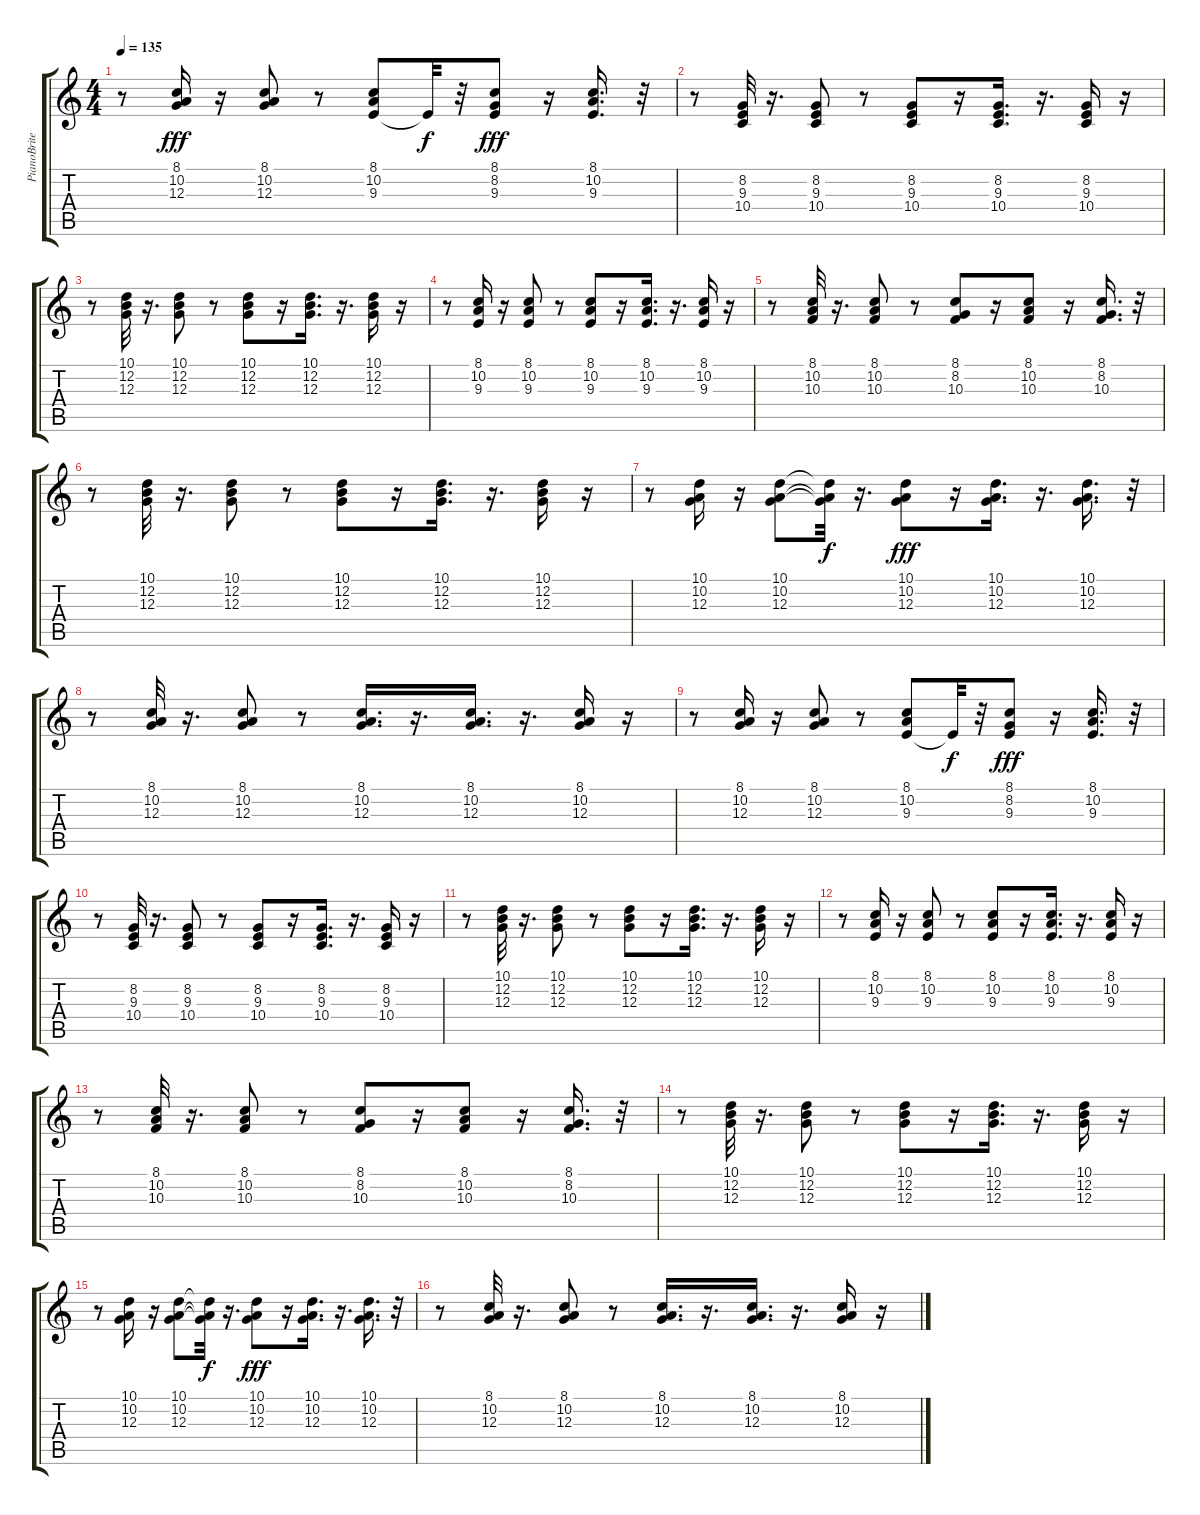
\track ("PianoBrite" "PianoBrite") {instrument brightacousticpiano}
\staff {score tabs}
\tuning (E4 B3 G3 D3 A2 E2) {hide}
\ts (4 4)
\tempo 135
\clef g2
\ks c
r.8{dy fff} (8.1 10.2 12.3).16 r.16 (8.1 10.2 12.3).8 r.8 (8.1 10.2 9.3).8 9.3{t}.32{dy f} r.32 (8.1 8.2 9.3).8{dy fff} r.16 (8.1 10.2 9.3).16{d} r.32 |
r.8 (8.2 9.3 10.4).32 r.16{d} (8.2 9.3 10.4).8 r.8 (8.2 9.3 10.4).8 r.16 (8.2 9.3 10.4).16{d} r.16{d} (8.2 9.3 10.4).16 r.16 |
r.8 (10.1 12.2 12.3).32 r.16{d} (10.1 12.2 12.3).8 r.8 (10.1 12.2 12.3).8 r.16 (10.1 12.2 12.3).16{d} r.16{d} (10.1 12.2 12.3).16 r.16 |
r.8 (8.1 10.2 9.3).16 r.16 (8.1 10.2 9.3).8 r.8 (8.1 10.2 9.3).8 r.16 (8.1 10.2 9.3).16{d} r.16{d} (8.1 10.2 9.3).16 r.16 |
r.8 (8.1 10.2 10.3).32 r.16{d} (8.1 10.2 10.3).8 r.8 (8.1 8.2 10.3).8 r.16 (8.1 10.2 10.3).8 r.16 (8.1 8.2 10.3).16{d} r.32 |
r.8 (10.1 12.2 12.3).32 r.16{d} (10.1 12.2 12.3).8 r.8 (10.1 12.2 12.3).8 r.16 (10.1 12.2 12.3).16{d} r.16{d} (10.1 12.2 12.3).16 r.16 |
r.8 (10.1 10.2 12.3).16 r.16 (10.1 10.2 12.3).8 (10.1{t} 10.2{t} 12.3{t}).32{dy f} r.16{d} (10.1 10.2 12.3).8{dy fff} r.16 (10.1 10.2 12.3).16{d} r.16{d} (10.1 10.2 12.3).16{d} r.32 |
r.8 (8.1 10.2 12.3).32 r.16{d} (8.1 10.2 12.3).8 r.8 (8.1 10.2 12.3).16{d} r.16{d} (8.1 10.2 12.3).16{d} r.16{d} (8.1 10.2 12.3).16 r.16 |
r.8 (8.1 10.2 12.3).16 r.16 (8.1 10.2 12.3).8 r.8 (8.1 10.2 9.3).8 9.3{t}.32{dy f} r.32 (8.1 8.2 9.3).8{dy fff} r.16 (8.1 10.2 9.3).16{d} r.32 |
r.8 (8.2 9.3 10.4).32 r.16{d} (8.2 9.3 10.4).8 r.8 (8.2 9.3 10.4).8 r.16 (8.2 9.3 10.4).16{d} r.16{d} (8.2 9.3 10.4).16 r.16 |
r.8 (10.1 12.2 12.3).32 r.16{d} (10.1 12.2 12.3).8 r.8 (10.1 12.2 12.3).8 r.16 (10.1 12.2 12.3).16{d} r.16{d} (10.1 12.2 12.3).16 r.16 |
r.8 (8.1 10.2 9.3).16 r.16 (8.1 10.2 9.3).8 r.8 (8.1 10.2 9.3).8 r.16 (8.1 10.2 9.3).16{d} r.16{d} (8.1 10.2 9.3).16 r.16 |
r.8 (8.1 10.2 10.3).32 r.16{d} (8.1 10.2 10.3).8 r.8 (8.1 8.2 10.3).8 r.16 (8.1 10.2 10.3).8 r.16 (8.1 8.2 10.3).16{d} r.32 |
r.8 (10.1 12.2 12.3).32 r.16{d} (10.1 12.2 12.3).8 r.8 (10.1 12.2 12.3).8 r.16 (10.1 12.2 12.3).16{d} r.16{d} (10.1 12.2 12.3).16 r.16 |
r.8 (10.1 10.2 12.3).16 r.16 (10.1 10.2 12.3).8 (10.1{t} 10.2{t} 12.3{t}).32{dy f} r.16{d} (10.1 10.2 12.3).8{dy fff} r.16 (10.1 10.2 12.3).16{d} r.16{d} (10.1 10.2 12.3).16{d} r.32 |
r.8 (8.1 10.2 12.3).32 r.16{d} (8.1 10.2 12.3).8 r.8 (8.1 10.2 12.3).16{d} r.16{d} (8.1 10.2 12.3).16{d} r.16{d} (8.1 10.2 12.3).16 r.16
